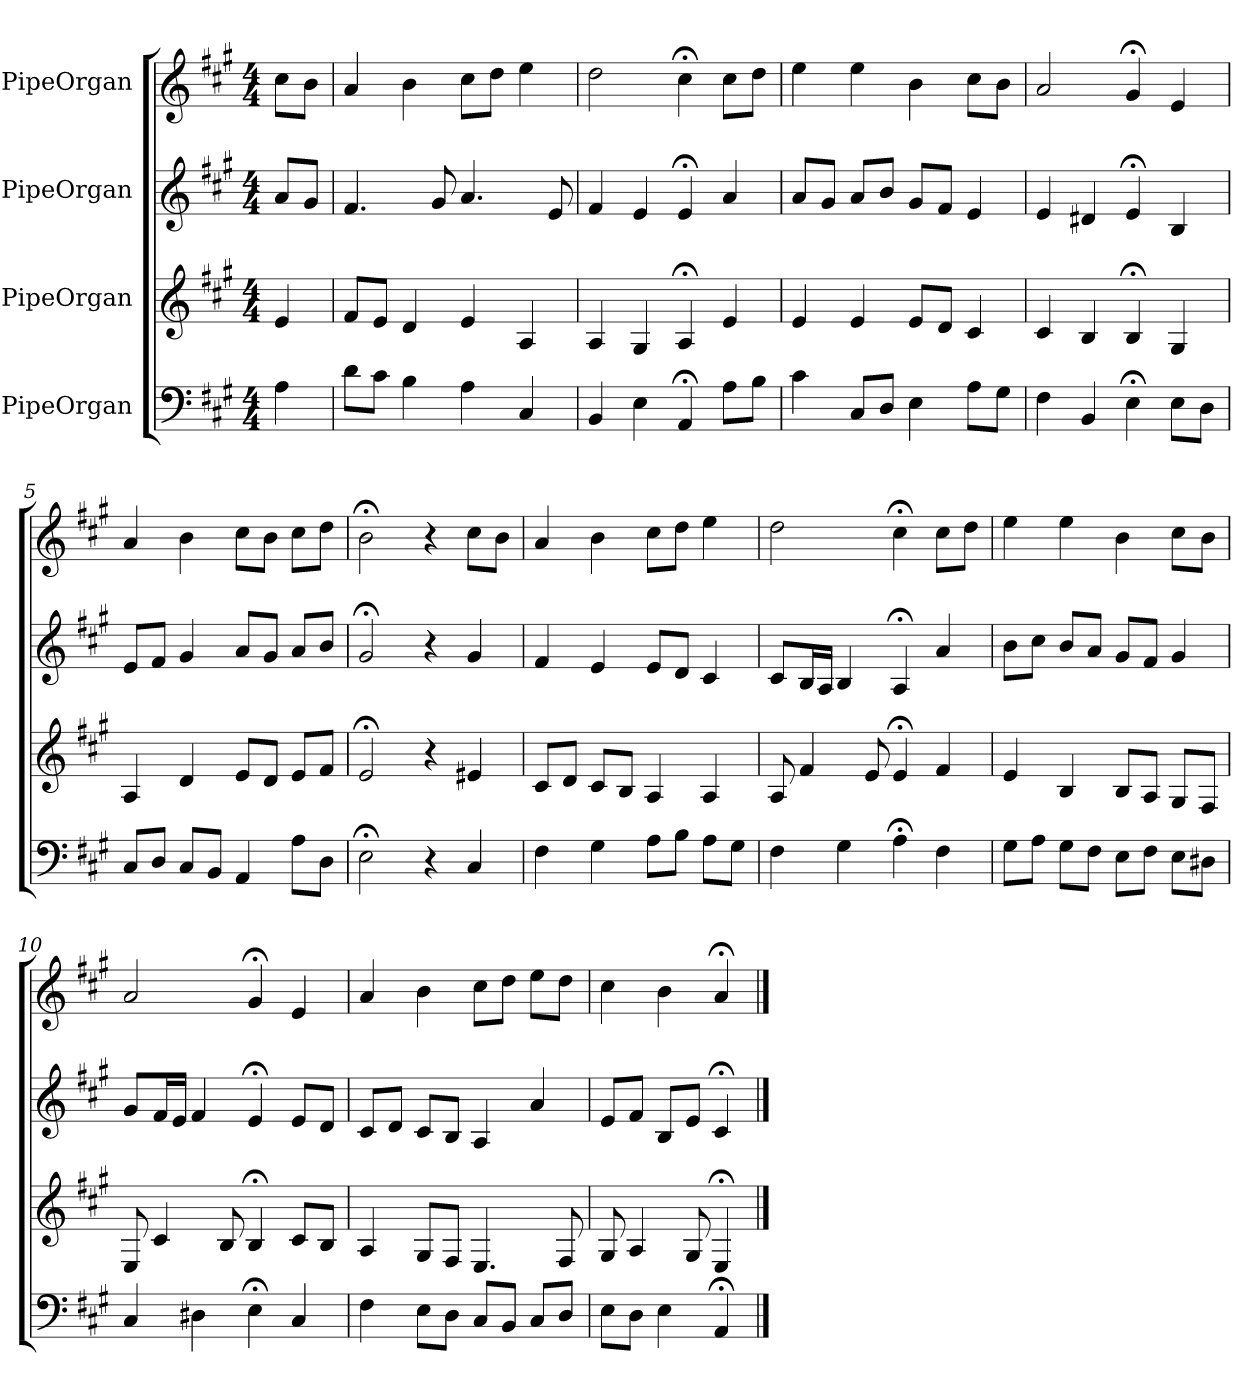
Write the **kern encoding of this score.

**kern	**kern	**kern	**kern
*part4	*part3	*part2	*part1
*staff4	*staff3	*staff2	*staff1
*I"PipeOrgan	*I"PipeOrgan	*I"PipeOrgan	*I"PipeOrgan
*k[f#c#g#]	*k[f#c#g#]	*k[f#c#g#]	*k[f#c#g#]
*A:	*A:	*A:	*A:
*M4/4	*M4/4	*M4/4	*M4/4
*MM60	*MM60	*MM60	*MM60
=	=	=	=
4A	4e	8aL	8cc#L
.	.	8g#J	8bJ
=1	=1	=1	=1
8dL	8f#L	4.f#	4a
8c#J	8eJ	.	.
4B	4d	.	4b
.	.	8g#	.
4A	4e	4.a	8cc#L
.	.	.	8ddJ
4C#	4A	.	4ee
.	.	8e	.
=2	=2	=2	=2
4BB	4A	4f#	2dd
4E	4G#	4e	.
4AA;<	4A;<	4e;<	4cc#;<
8AL	4e	4a	8cc#L
8BJ	.	.	8ddJ
=3	=3	=3	=3
4c#	4e	8aL	4ee
.	.	8g#J	.
8C#L	4e	8aL	4ee
8DJ	.	8bJ	.
4E	8eL	8g#L	4b
.	8dJ	8f#J	.
8AL	4c#	4e	8cc#L
8G#J	.	.	8bJ
=4	=4	=4	=4
4F#	4c#	4e	2a
4BB	4B	4d#X	.
4E;<	4B;<	4e;<	4g#;<
8EL	4G#	4B	4e
8DJ	.	.	.
=5	=5	=5	=5
8C#L	4A	8eL	4a
8DJ	.	8f#J	.
8C#L	4d	4g#	4b
8BBJ	.	.	.
4AA	8eL	8aL	8cc#L
.	8dJ	8g#J	8bJ
8AL	8eL	8aL	8cc#L
8DJ	8f#J	8bJ	8ddJ
=6	=6	=6	=6
2E;<	2e;<	2g#;<	2b;<
4r	4r	4r	4r
4C#	4e#X	4g#	8cc#L
.	.	.	8bJ
=7	=7	=7	=7
4F#	8c#L	4f#	4a
.	8dJ	.	.
4G#	8c#L	4e	4b
.	8BJ	.	.
8AL	4A	8eL	8cc#L
8BJ	.	8dJ	8ddJ
8AL	4A	4c#	4ee
8G#J	.	.	.
=8	=8	=8	=8
4F#	8A	8c#L	2dd
.	4f#	16BL	.
.	.	16AJJ	.
4G#	.	4B	.
.	8e	.	.
4A;<	4e;<	4A;<	4cc#;<
4F#	4f#	4a	8cc#L
.	.	.	8ddJ
=9	=9	=9	=9
8G#L	4e	8bL	4ee
8AJ	.	8cc#J	.
8G#L	4B	8bL	4ee
8F#J	.	8aJ	.
8EL	8BL	8g#L	4b
8F#J	8AJ	8f#J	.
8EL	8G#L	4g#	8cc#L
8D#XJ	8F#J	.	8bJ
=10	=10	=10	=10
4C#	8E	8g#L	2a
.	4c#	16f#L	.
.	.	16eJJ	.
4D#X	.	4f#	.
.	8B	.	.
4E;<	4B;<	4e;<	4g#;<
4C#	8c#L	8eL	4e
.	8BJ	8dJ	.
=11	=11	=11	=11
4F#	4A	8c#L	4a
.	.	8dJ	.
8EL	8G#L	8c#L	4b
8DJ	8F#J	8BJ	.
8C#L	4.E	4A	8cc#L
8BBJ	.	.	8ddJ
8C#L	.	4a	8eeL
8DJ	8F#	.	8ddJ
=12	=12	=12	=12
8EL	8G#	8eL	4cc#
8DJ	4A	8f#J	.
4E	.	8BL	4b
.	8G#	8eJ	.
4AA;<	4E;<	4c#;<	4a;<
==	==	==	==
*-	*-	*-	*-
